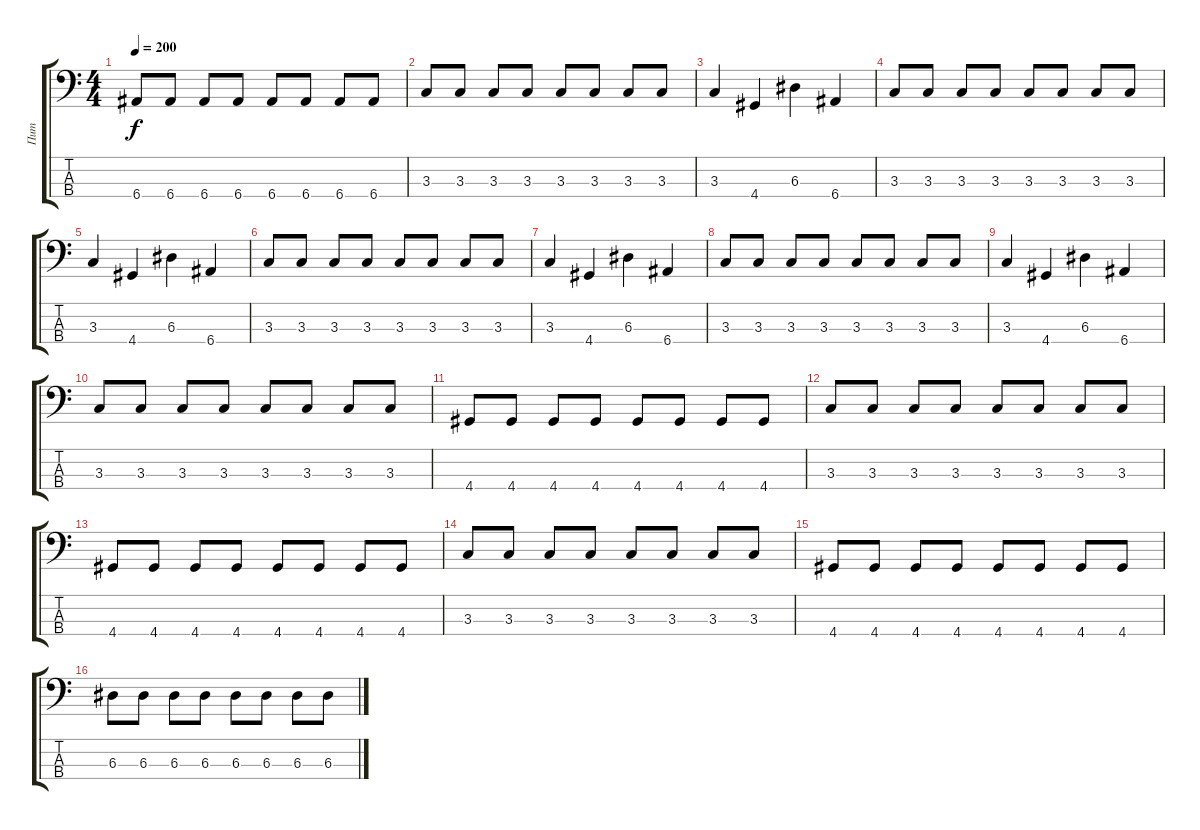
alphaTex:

\track ("Пит" "Пит") {instrument electricbassfinger}
\staff {score tabs}
\tuning (G2 D2 A1 E1) {hide}
\ts (4 4)
\tempo 200
\clef f4
\ks c
6.4.8{dy f} 6.4.8 6.4.8 6.4.8 6.4.8 6.4.8 6.4.8 6.4.8 |
3.3.8 3.3.8 3.3.8 3.3.8 3.3.8 3.3.8 3.3.8 3.3.8 |
3.3.4 4.4.4 6.3.4 6.4.4 |
3.3.8 3.3.8 3.3.8 3.3.8 3.3.8 3.3.8 3.3.8 3.3.8 |
3.3.4 4.4.4 6.3.4 6.4.4 |
3.3.8 3.3.8 3.3.8 3.3.8 3.3.8 3.3.8 3.3.8 3.3.8 |
3.3.4 4.4.4 6.3.4 6.4.4 |
3.3.8 3.3.8 3.3.8 3.3.8 3.3.8 3.3.8 3.3.8 3.3.8 |
3.3.4 4.4.4 6.3.4 6.4.4 |
3.3.8 3.3.8 3.3.8 3.3.8 3.3.8 3.3.8 3.3.8 3.3.8 |
4.4.8 4.4.8 4.4.8 4.4.8 4.4.8 4.4.8 4.4.8 4.4.8 |
3.3.8 3.3.8 3.3.8 3.3.8 3.3.8 3.3.8 3.3.8 3.3.8 |
4.4.8 4.4.8 4.4.8 4.4.8 4.4.8 4.4.8 4.4.8 4.4.8 |
3.3.8 3.3.8 3.3.8 3.3.8 3.3.8 3.3.8 3.3.8 3.3.8 |
4.4.8 4.4.8 4.4.8 4.4.8 4.4.8 4.4.8 4.4.8 4.4.8 |
6.3.8 6.3.8 6.3.8 6.3.8 6.3.8 6.3.8 6.3.8 6.3.8
